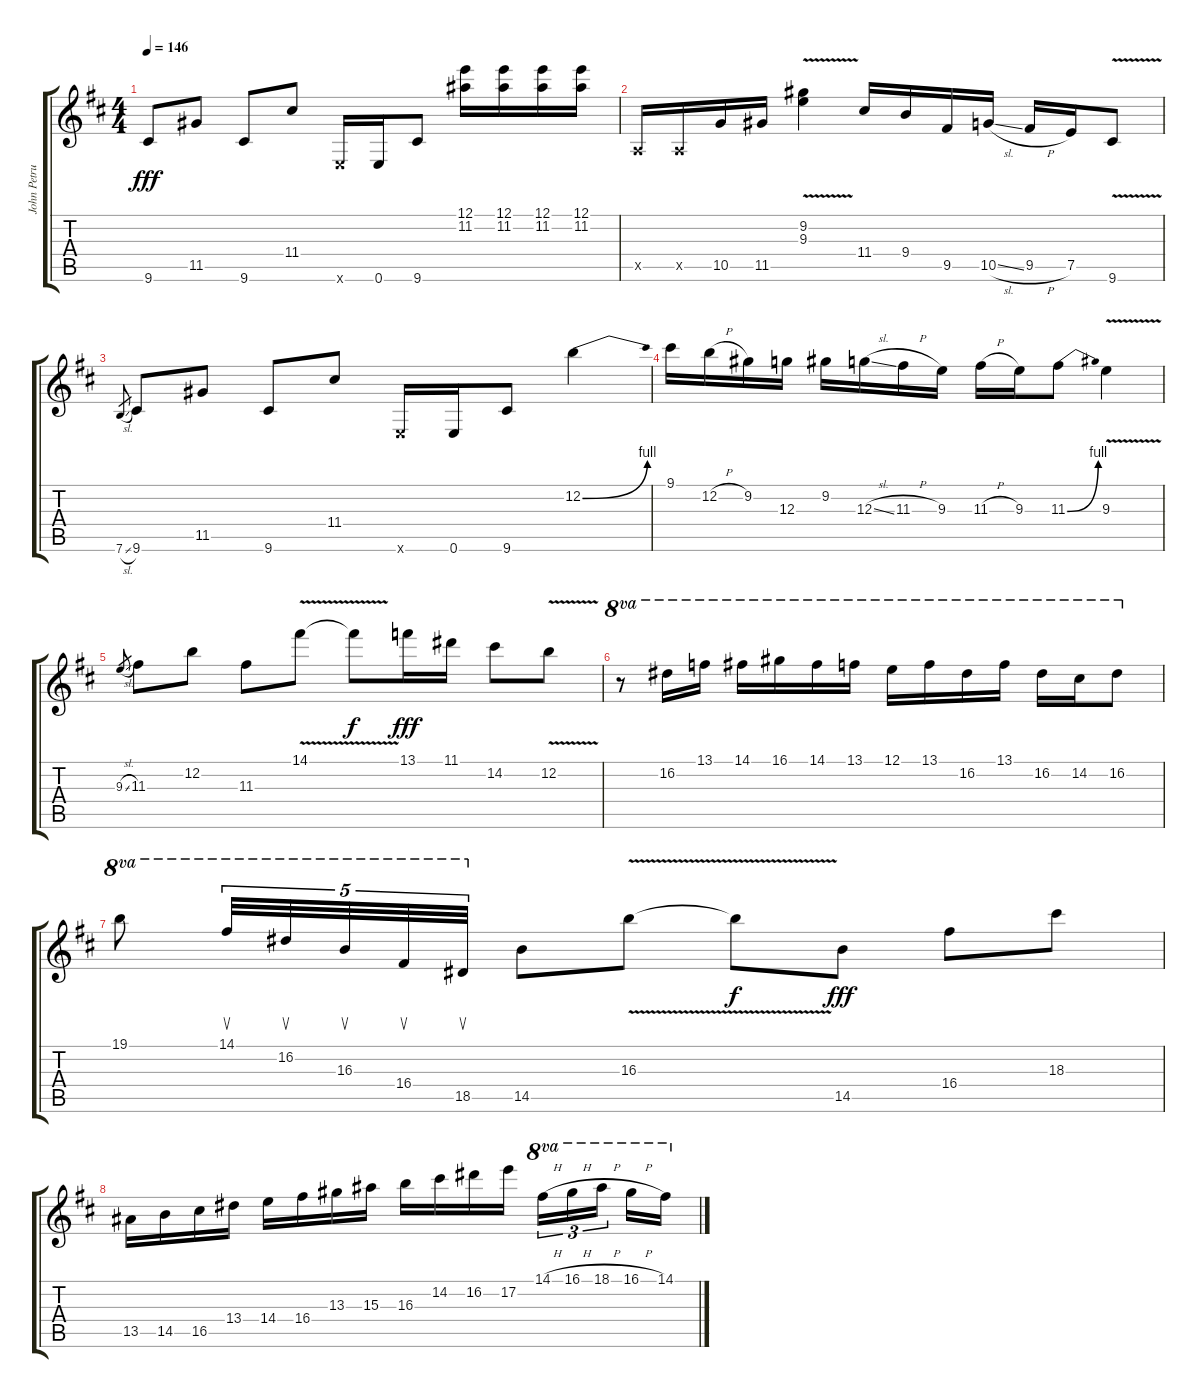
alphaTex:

\track ("John Petrucci Lead Guitar" "John Petru") {instrument distortionguitar}
\staff {score tabs}
\tuning (E4 B3 G3 D3 A2 E2) {hide}
\ts (4 4)
\tempo 146
\clef g2
\ks bminor
9.6.8{dy fff} 11.5.8 9.6.8 11.4.8 0.6{x}.16 0.6.16 9.6.8 (12.1 11.2).16 (12.1 11.2).16 (12.1 11.2).16 (12.1 11.2).16 |
0.5{x}.16 0.5{x}.16 10.5.16 11.5.16 (9.2{v} 9.3{v}).4 11.4.16 9.4.16 9.5.16 10.5{sl}.16 9.5{h}.16 7.5.16 9.6{v}.8 |
7.6{sl}.8{gr} 9.6.8 11.5.8 9.6.8 11.4.8 0.6{x}.16 0.6.16 9.6.8 12.2{be (bend 0 0 60 4)}.4 |
9.1.16 12.2{h}.16 9.2.16 12.3.16 9.2.16 12.3{sl}.16 11.3{h}.16 9.3.16 11.3{h}.16 9.3.16 11.3{be (bend 0 0 60 4)}.8 9.3{v}.4 |
9.3{sl}.8{gr} 11.3.8 12.2.8 11.3.8 14.1{v}.8 14.1{t}.8{dy f} 13.1.16{dy fff} 11.1.16 14.2.8 12.2{v}.8 |
r.8{ot 8va} 16.2.16{ot 8va} 13.1.16{ot 8va} 14.1.16{ot 8va} 16.1.16{ot 8va} 14.1.16{ot 8va} 13.1.16{ot 8va} 12.1.16{ot 8va} 13.1.16{ot 8va} 16.2.16{ot 8va} 13.1.16{ot 8va} 16.2.16{ot 8va} 14.2.16{ot 8va} 16.2.8{ot 8va} |
19.1.8{ot 8va} 14.1.32{su tu (5 4) ot 8va} 16.2.32{su tu (5 4) ot 8va} 16.3.32{su tu (5 4) ot 8va} 16.4.32{su tu (5 4) ot 8va} 18.5.32{su tu (5 4) ot 8va} 14.5.8 16.3{v}.8 16.3{t}.8{dy f} 14.5.8{dy fff} 16.4.8 18.3.8 |
13.5.16 14.5.16 16.5.16 13.4.16 14.4.16 16.4.16 13.3.16 15.3.16 16.3.16 14.2.16 16.2.16 17.2.16 14.1{h}.16{tu (3 2) ot 8va} 16.1{h}.16{tu (3 2) ot 8va} 18.1{h}.16{tu (3 2) ot 8va beam splitsecondary} 16.1{h}.16{ot 8va} 14.1.16{ot 8va}
